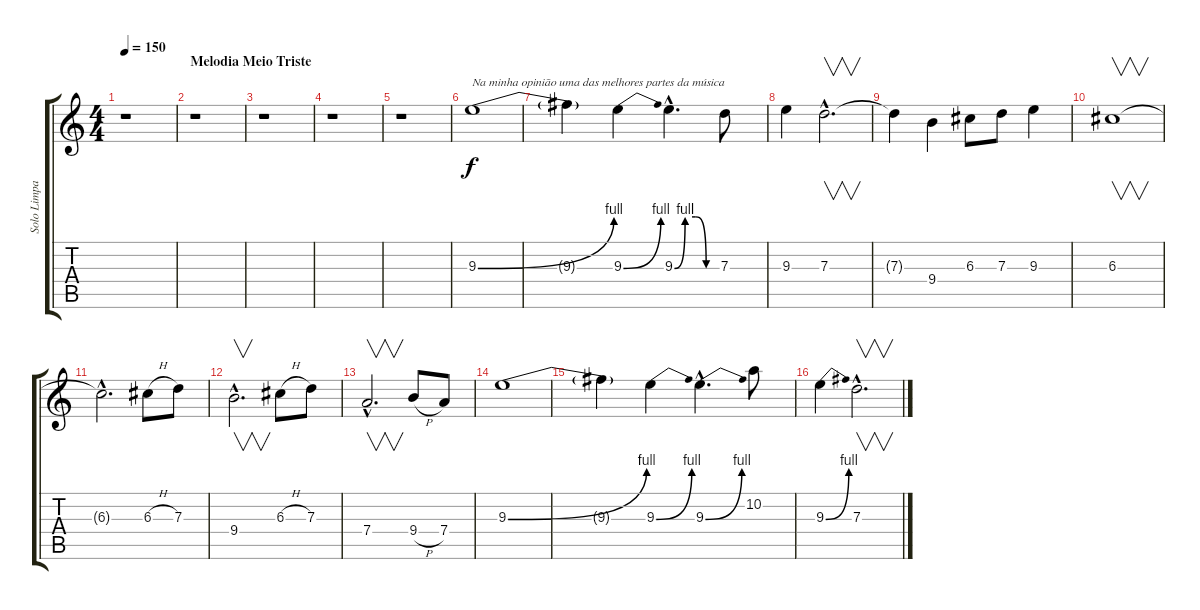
\track ("Solo Limpa" "Solo Limpa") {instrument electricguitarjazz}
\staff {score tabs}
\tuning (E4 B3 G3 D3 A2 E2) {hide}
\ts (4 4)
\tempo 150
\clef g2
\ks c
r.1{dy f} |
\section ("" "Melodia Meio Triste")
r.1 |
r.1 |
r.1 |
r.1 |
9.3{be (bend 0 0 60 4)}.1{txt "Na minha opinião uma das melhores partes da música"} |
9.3{t}.4 9.3{be (bend 0 0 60 4)}.4 9.3{be (custom 0 0 15 4 30 4 45 0 60 0) hac}.4{d} 7.3.8 |
9.3.4 7.3{hac}.2{v d} |
7.3{t}.4 9.4.4 6.3.8 7.3.8 9.3.4 |
6.3.1{v} |
6.3{hac t}.2{d} 6.3{h}.8 7.3.8 |
9.4{hac}.2{v d} 6.3{h}.8 7.3.8 |
7.4{hac}.2{v d} 9.4{h}.8 7.4.8 |
9.3{be (bend 0 0 60 4)}.1 |
9.3{t}.4 9.3{be (bend 0 0 60 4)}.4 9.3{be (bend 0 0 60 4) hac}.4{d} 10.2.8 |
9.3{be (bend 0 0 60 4)}.4 7.3{hac}.2{v d}
